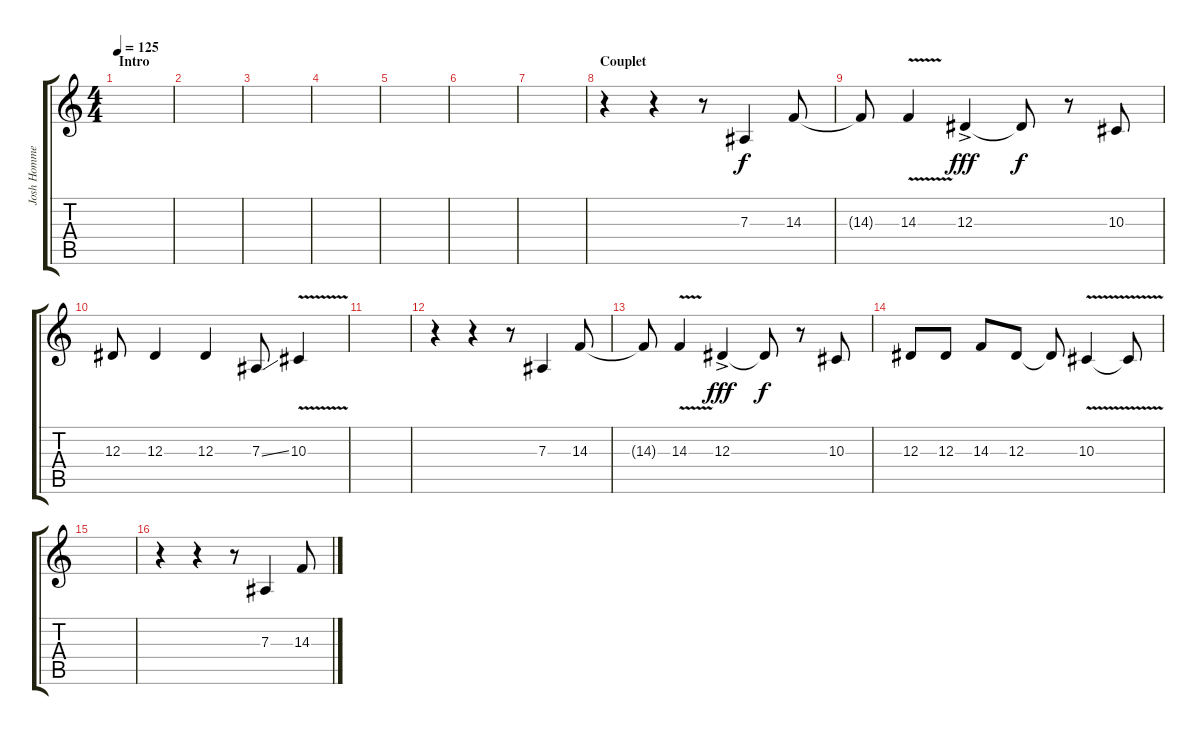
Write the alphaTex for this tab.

\track ("Josh Homme (Voice)" "Josh Homme") {instrument altosax}
\staff {score tabs}
\tuning (Db4 G3 Eb3 Bb2 F2 C2) {hide}
\ts (4 4)
\section ("" "Intro")
\tempo 125
\clef g2
\ks c
|
|
|
|
|
|
|
\section ("" "Couplet")
r.4 r.4 r.8 7.3.4 14.3.8 |
14.3{t}.8 14.3{v}.4 12.3{ac}.4{dy fff} 12.3{t}.8{dy f} r.8 10.3.8 |
12.3.8 12.3.4 12.3.4 7.3{ss}.8 10.3{v}.4 |
|
r.4 r.4 r.8 7.3.4 14.3.8 |
14.3{t}.8 14.3{v}.4 12.3{ac}.4{dy fff} 12.3{t}.8{dy f} r.8 10.3.8 |
12.3.8 12.3.8 14.3.8 12.3.8 12.3{t}.8 10.3{v}.4 10.3{t}.8 |
|
r.4 r.4 r.8 7.3.4 14.3.8
